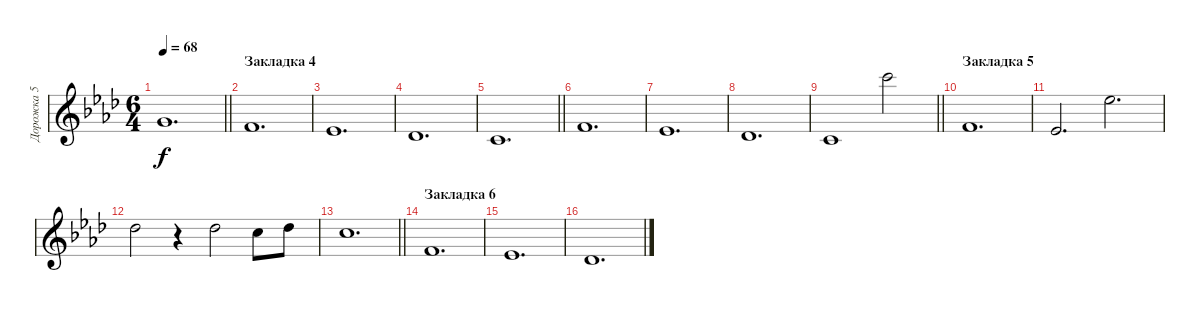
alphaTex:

\track ("Дорожка 5" "Дорожка 5") {instrument violin}
\staff {score}
\tuning (A4 D4 G3 C3) {hide}
\ts (6 4)
\tempo 68
\clef g2
\barLineRight lightlight
\ks fminor
5.2.1{d dy f} |
\section ("" "Закладка 4")
3.2.1{d} |
1.2.1{d} |
6.3.1{d} |
\barLineRight lightlight
5.3.1{d} |
3.2.1{d} |
1.2.1{d} |
6.3.1{d} |
\barLineRight lightlight
5.3.1 15.1.2 |
\section ("" "Закладка 5")
3.2.1{d} |
1.2.2{d} 6.1.2{d} |
4.1.2 r.4 4.1.2 3.1.8 4.1.8 |
\barLineRight lightlight
3.1.1{d} |
\section ("" "Закладка 6")
3.2.1{d} |
1.2.1{d} |
6.3.1{d}
